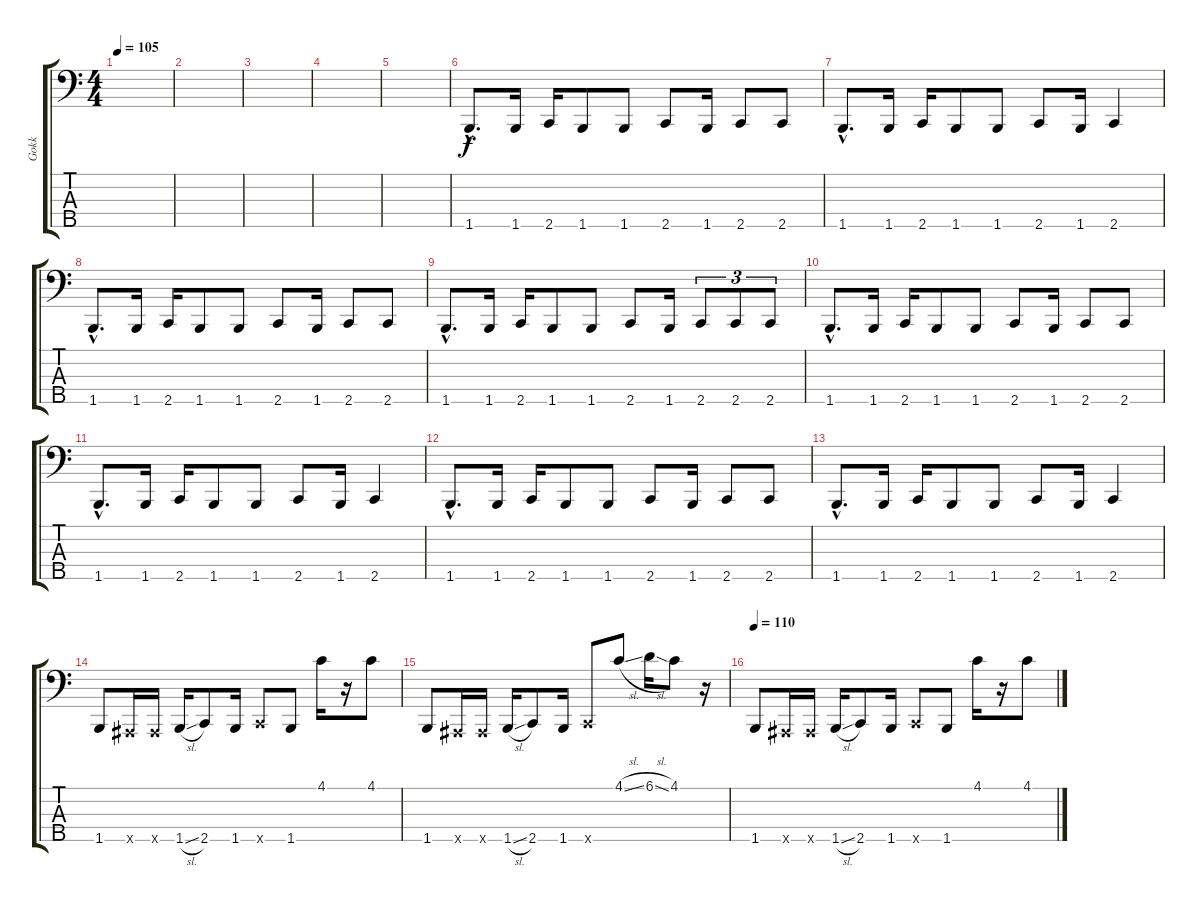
\track ("Gokk" "Gokk") {instrument electricbassfinger}
\staff {score tabs}
\tuning (Ab2 Eb2 Bb1 F1 Bb0) {hide}
\ts (4 4)
\tempo 105
\clef f4
\ks c
|
|
|
|
|
1.5{hac}.8{d} 1.5.16 2.5.16 1.5.8 1.5.8 2.5.8 1.5.16 2.5.8 2.5.8 |
1.5{hac}.8{d} 1.5.16 2.5.16 1.5.8 1.5.8 2.5.8 1.5.16 2.5.4 |
1.5{hac}.8{d} 1.5.16 2.5.16 1.5.8 1.5.8 2.5.8 1.5.16 2.5.8 2.5.8 |
1.5{hac}.8{d} 1.5.16 2.5.16 1.5.8 1.5.8 2.5.8 1.5.16 2.5.8{tu (3 2)} 2.5.8{tu (3 2)} 2.5.8{tu (3 2)} |
1.5{hac}.8{d} 1.5.16 2.5.16 1.5.8 1.5.8 2.5.8 1.5.16 2.5.8 2.5.8 |
1.5{hac}.8{d} 1.5.16 2.5.16 1.5.8 1.5.8 2.5.8 1.5.16 2.5.4 |
1.5{hac}.8{d} 1.5.16 2.5.16 1.5.8 1.5.8 2.5.8 1.5.16 2.5.8 2.5.8 |
1.5{hac}.8{d} 1.5.16 2.5.16 1.5.8 1.5.8 2.5.8 1.5.16 2.5.4 |
1.5.8{instrument slapbass1} 0.5{x}.16 0.5{x}.16 1.5{sl}.16 2.5.8 1.5.16 2.5{x}.8 1.5.8 4.1.16 r.16 4.1.8 |
1.5.8 0.5{x}.16 0.5{x}.16 1.5{sl}.16 2.5.8 1.5.16 2.5{x}.8 4.1{sl}.8 6.1{sl}.16 4.1.8 r.16 |
\tempo 110
1.5.8 0.5{x}.16 0.5{x}.16 1.5{sl}.16 2.5.8 1.5.16 2.5{x}.8 1.5.8 4.1.16 r.16 4.1.8
